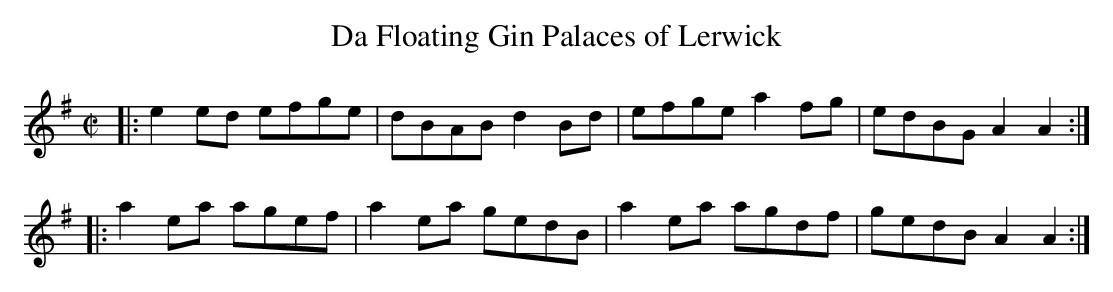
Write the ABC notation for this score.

X:1
T:Da Floating Gin Palaces of Lerwick
M:C|
K:A dorian
|: e2ed efge | dBAB d2Bd | efge a2fg | edBG A2A2 :|
|: a2ea agef | a2ea gedB | a2ea agdf | gedB A2A2 :|
